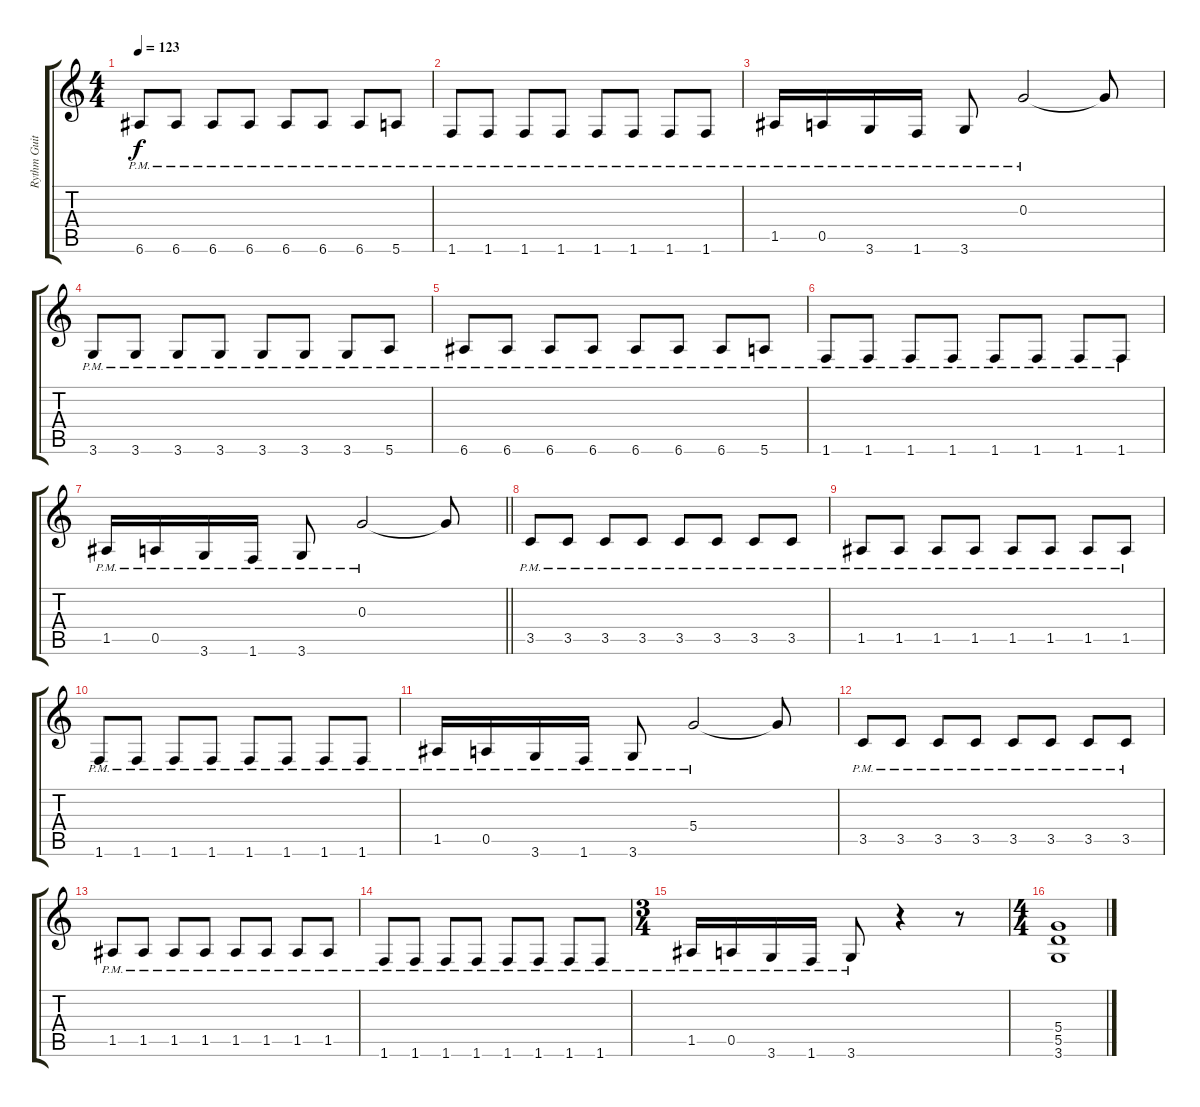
\track ("Rythm Guitar" "Rythm Guit") {instrument distortionguitar}
\staff {score tabs}
\tuning (E4 B3 G3 D3 A2 E2) {hide}
\ts (4 4)
\tempo 123
\clef g2
\ks c
6.6{pm}.8{dy f} 6.6{pm}.8 6.6{pm}.8 6.6{pm}.8 6.6{pm}.8 6.6{pm}.8 6.6{pm}.8 5.6{pm}.8 |
1.6{pm}.8 1.6{pm}.8 1.6{pm}.8 1.6{pm}.8 1.6{pm}.8 1.6{pm}.8 1.6{pm}.8 1.6{pm}.8 |
1.5{pm}.16 0.5{pm}.16 3.6{pm}.16 1.6{pm}.16 3.6{pm}.8 0.3{pm}.2 0.3{t}.8 |
3.6{pm}.8 3.6{pm}.8 3.6{pm}.8 3.6{pm}.8 3.6{pm}.8 3.6{pm}.8 3.6{pm}.8 5.6{pm}.8 |
6.6{pm}.8 6.6{pm}.8 6.6{pm}.8 6.6{pm}.8 6.6{pm}.8 6.6{pm}.8 6.6{pm}.8 5.6{pm}.8 |
1.6{pm}.8 1.6{pm}.8 1.6{pm}.8 1.6{pm}.8 1.6{pm}.8 1.6{pm}.8 1.6{pm}.8 1.6{pm}.8 |
\barLineRight lightlight
1.5{pm}.16 0.5{pm}.16 3.6{pm}.16 1.6{pm}.16 3.6{pm}.8 0.3{pm}.2 0.3{t}.8 |
3.5{pm}.8 3.5{pm}.8 3.5{pm}.8 3.5{pm}.8 3.5{pm}.8 3.5{pm}.8 3.5{pm}.8 3.5{pm}.8 |
1.5{pm}.8 1.5{pm}.8 1.5{pm}.8 1.5{pm}.8 1.5{pm}.8 1.5{pm}.8 1.5{pm}.8 1.5{pm}.8 |
1.6{pm}.8 1.6{pm}.8 1.6{pm}.8 1.6{pm}.8 1.6{pm}.8 1.6{pm}.8 1.6{pm}.8 1.6{pm}.8 |
1.5{pm}.16 0.5{pm}.16 3.6{pm}.16 1.6{pm}.16 3.6{pm}.8 5.4{pm}.2 5.4{t}.8 |
3.5{pm}.8 3.5{pm}.8 3.5{pm}.8 3.5{pm}.8 3.5{pm}.8 3.5{pm}.8 3.5{pm}.8 3.5{pm}.8 |
1.5{pm}.8 1.5{pm}.8 1.5{pm}.8 1.5{pm}.8 1.5{pm}.8 1.5{pm}.8 1.5{pm}.8 1.5{pm}.8 |
1.6{pm}.8 1.6{pm}.8 1.6{pm}.8 1.6{pm}.8 1.6{pm}.8 1.6{pm}.8 1.6{pm}.8 1.6{pm}.8 |
\ts (3 4)
1.5{pm}.16 0.5{pm}.16 3.6{pm}.16 1.6{pm}.16 3.6{pm}.8 r.4 r.8 |
\ts (4 4)
(5.4 5.5 3.6).1
